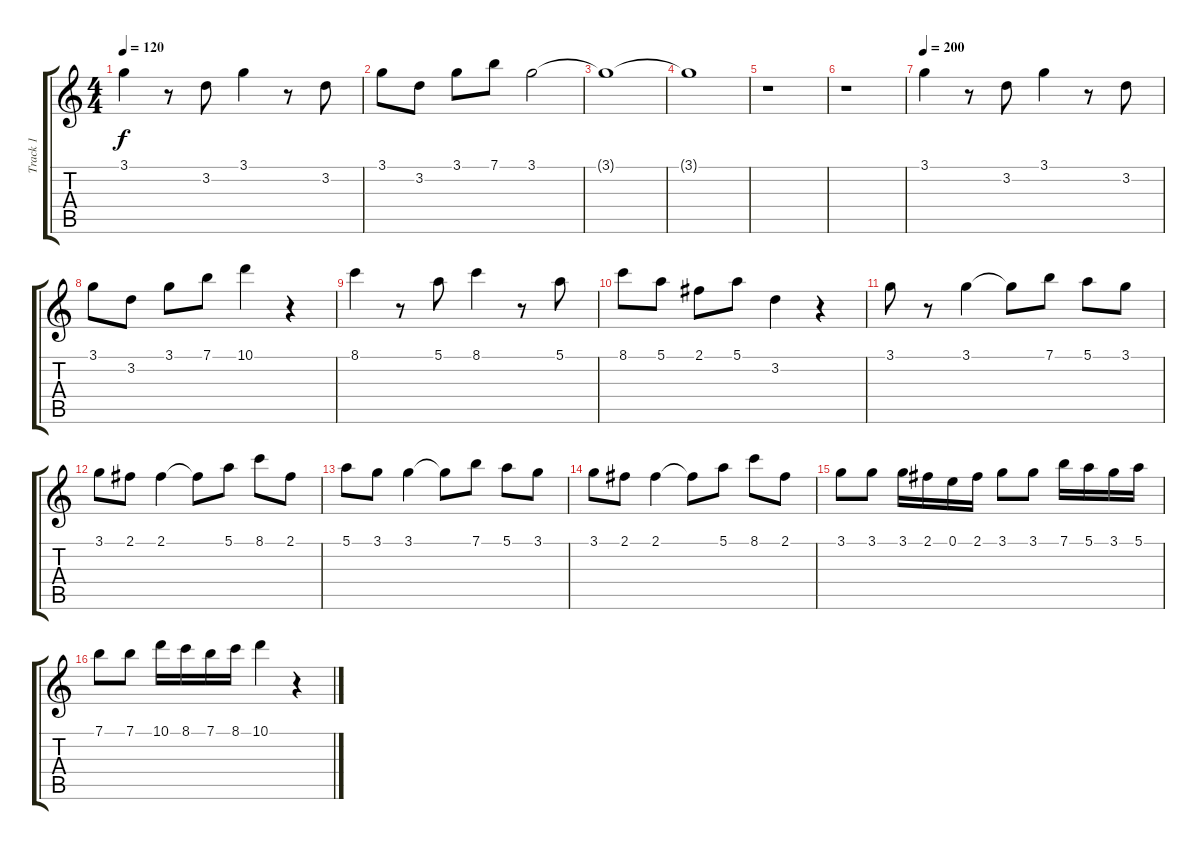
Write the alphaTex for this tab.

\track ("Track 1" "Track 1") {instrument distortionguitar}
\staff {score tabs}
\tuning (E4 B3 G3 D3 A2 E2) {hide}
\ts (4 4)
\tempo 120
\clef g2
\ks c
3.1.4{dy f instrument distortionguitar} r.8 3.2.8 3.1.4 r.8 3.2.8 |
3.1.8 3.2.8 3.1.8 7.1.8 3.1.2 |
3.1{t}.1 |
3.1{t}.1 |
r.1 |
r.1 |
\tempo 200
3.1.4 r.8 3.2.8 3.1.4 r.8 3.2.8 |
3.1.8 3.2.8 3.1.8 7.1.8 10.1.4 r.4 |
8.1.4 r.8 5.1.8 8.1.4 r.8 5.1.8 |
8.1.8 5.1.8 2.1.8 5.1.8 3.2.4 r.4 |
3.1.8 r.8 3.1.4 3.1{t}.8 7.1.8 5.1.8 3.1.8 |
3.1.8 2.1.8 2.1.4 2.1{t}.8 5.1.8 8.1.8 2.1.8 |
5.1.8 3.1.8 3.1.4 3.1{t}.8 7.1.8 5.1.8 3.1.8 |
3.1.8 2.1.8 2.1.4 2.1{t}.8 5.1.8 8.1.8 2.1.8 |
3.1.8 3.1.8 3.1.16 2.1.16 0.1.16 2.1.16 3.1.8 3.1.8 7.1.16 5.1.16 3.1.16 5.1.16 |
7.1.8 7.1.8 10.1.16 8.1.16 7.1.16 8.1.16 10.1.4 r.4
